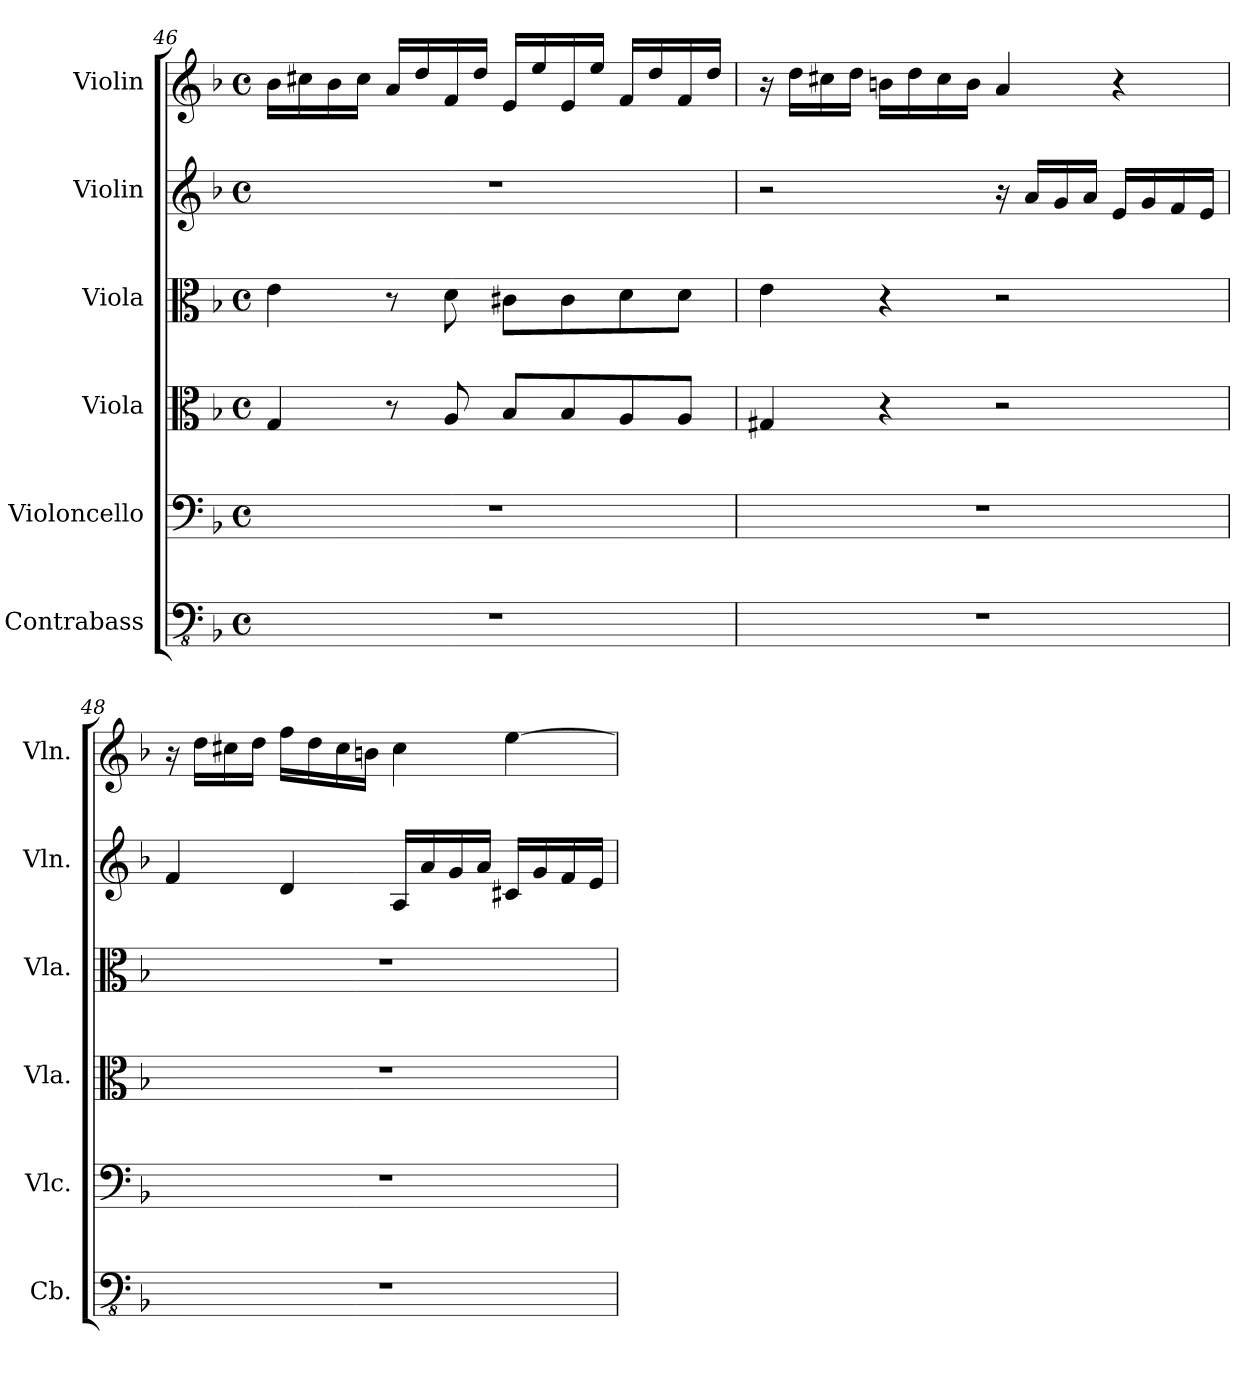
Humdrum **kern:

**kern	**kern	**kern	**kern	**kern	**kern
*part6	*part5	*part4	*part3	*part2	*part1
*staff6	*staff5	*staff4	*staff3	*staff2	*staff1
*I"Contrabass	*I"Violoncello	*I"Viola	*I"Viola	*I"Violin	*I"Violin
*I'Cb.	*I'Vlc.	*I'Vla.	*I'Vla.	*I'Vln.	*I'Vln.
*clefFv4	*clefF4	*clefC3	*clefC3	*clefG2	*clefG2
*ITrd7c12	*	*	*	*	*
*k[b-]	*k[b-]	*k[b-]	*k[b-]	*k[b-]	*k[b-]
*M4/4	*M4/4	*M4/4	*M4/4	*M4/4	*M4/4
*met(c)	*met(c)	*met(c)	*met(c)	*met(c)	*met(c)
=46	=46	=46	=46	=46	=46
1r	1r	4G/	4e\	1r	16b-\LL
.	.	.	.	.	16cc#X\
.	.	.	.	.	16b-\
.	.	.	.	.	16cc#\JJ
.	.	8r	8r	.	16a/LL
.	.	.	.	.	16dd/
.	.	8A/	8d\	.	16f/
.	.	.	.	.	16dd/JJ
.	.	8B-/L	8c#X\L	.	16e/LL
.	.	.	.	.	16ee/
.	.	8B-/	8c#\	.	16e/
.	.	.	.	.	16ee/JJ
.	.	8A/	8d\	.	16f/LL
.	.	.	.	.	16dd/
.	.	8A/J	8d\J	.	16f/
.	.	.	.	.	16dd/JJ
!!LO:PB:g=z
=47	=47	=47	=47	=47	=47
1r	1r	4G#X/	4e\	2r	16r
.	.	.	.	.	16dd\LL
.	.	.	.	.	16cc#X\
.	.	.	.	.	16dd\JJ
.	.	4r	4r	.	16bn\LL
.	.	.	.	.	16dd\
.	.	.	.	.	16cc#\
.	.	.	.	.	16b\JJ
.	.	2r	2r	16r	4a/
.	.	.	.	16a/LL	.
.	.	.	.	16g/	.
.	.	.	.	16a/JJ	.
.	.	.	.	16e/LL	4r
.	.	.	.	16g/	.
.	.	.	.	16f/	.
.	.	.	.	16e/JJ	.
=48	=48	=48	=48	=48	=48
1r	1r	1r	1r	4f/	16r
.	.	.	.	.	16dd\LL
.	.	.	.	.	16cc#X\
.	.	.	.	.	16dd\JJ
.	.	.	.	4d/	16ff\LL
.	.	.	.	.	16dd\
.	.	.	.	.	16cc#\
.	.	.	.	.	16bn\JJ
.	.	.	.	16A/LL	4cc#\
.	.	.	.	16a/	.
.	.	.	.	16g/	.
.	.	.	.	16a/JJ	.
.	.	.	.	16c#X/LL	[4ee\
.	.	.	.	16g/	.
.	.	.	.	16f/	.
.	.	.	.	16e/JJ	.
=	=	=	=	=	=
*-	*-	*-	*-	*-	*-
